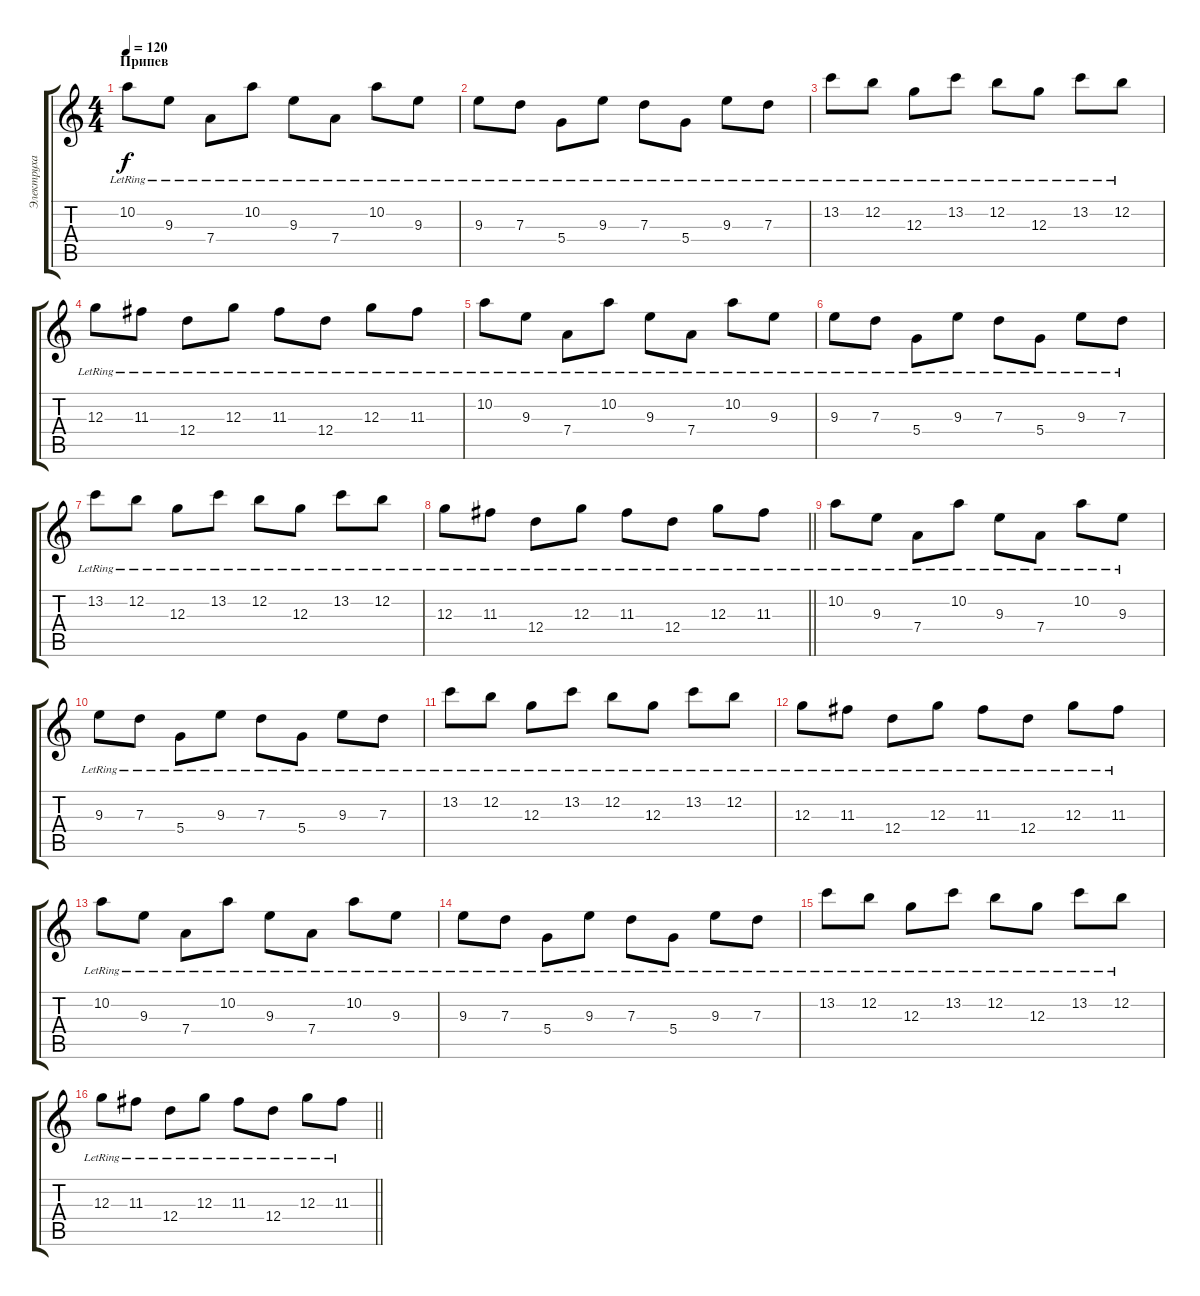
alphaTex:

\track ("Электруха" "Электруха") {instrument overdrivenguitar}
\staff {score tabs}
\tuning (E4 B3 G3 D3 A2 E2) {hide}
\ts (4 4)
\section ("" "Припев")
\tempo 120
\clef g2
\ks c
10.2{lr}.8{dy f} 9.3{lr}.8 7.4{lr}.8 10.2{lr}.8 9.3{lr}.8 7.4{lr}.8 10.2{lr}.8 9.3{lr}.8 |
9.3{lr}.8 7.3{lr}.8 5.4{lr}.8 9.3{lr}.8 7.3{lr}.8 5.4{lr}.8 9.3{lr}.8 7.3{lr}.8 |
13.2{lr}.8 12.2{lr}.8 12.3{lr}.8 13.2{lr}.8 12.2{lr}.8 12.3{lr}.8 13.2{lr}.8 12.2{lr}.8 |
12.3{lr}.8 11.3{lr}.8 12.4{lr}.8 12.3{lr}.8 11.3{lr}.8 12.4{lr}.8 12.3{lr}.8 11.3{lr}.8 |
10.2{lr}.8 9.3{lr}.8 7.4{lr}.8 10.2{lr}.8 9.3{lr}.8 7.4{lr}.8 10.2{lr}.8 9.3{lr}.8 |
9.3{lr}.8 7.3{lr}.8 5.4{lr}.8 9.3{lr}.8 7.3{lr}.8 5.4{lr}.8 9.3{lr}.8 7.3{lr}.8 |
13.2{lr}.8 12.2{lr}.8 12.3{lr}.8 13.2{lr}.8 12.2{lr}.8 12.3{lr}.8 13.2{lr}.8 12.2{lr}.8 |
\barLineRight lightlight
12.3{lr}.8 11.3{lr}.8 12.4{lr}.8 12.3{lr}.8 11.3{lr}.8 12.4{lr}.8 12.3{lr}.8 11.3{lr}.8 |
10.2{lr}.8 9.3{lr}.8 7.4{lr}.8 10.2{lr}.8 9.3{lr}.8 7.4{lr}.8 10.2{lr}.8 9.3{lr}.8 |
9.3{lr}.8 7.3{lr}.8 5.4{lr}.8 9.3{lr}.8 7.3{lr}.8 5.4{lr}.8 9.3{lr}.8 7.3{lr}.8 |
13.2{lr}.8 12.2{lr}.8 12.3{lr}.8 13.2{lr}.8 12.2{lr}.8 12.3{lr}.8 13.2{lr}.8 12.2{lr}.8 |
12.3{lr}.8 11.3{lr}.8 12.4{lr}.8 12.3{lr}.8 11.3{lr}.8 12.4{lr}.8 12.3{lr}.8 11.3{lr}.8 |
10.2{lr}.8 9.3{lr}.8 7.4{lr}.8 10.2{lr}.8 9.3{lr}.8 7.4{lr}.8 10.2{lr}.8 9.3{lr}.8 |
9.3{lr}.8 7.3{lr}.8 5.4{lr}.8 9.3{lr}.8 7.3{lr}.8 5.4{lr}.8 9.3{lr}.8 7.3{lr}.8 |
13.2{lr}.8 12.2{lr}.8 12.3{lr}.8 13.2{lr}.8 12.2{lr}.8 12.3{lr}.8 13.2{lr}.8 12.2{lr}.8 |
\barLineRight lightlight
12.3{lr}.8 11.3{lr}.8 12.4{lr}.8 12.3{lr}.8 11.3{lr}.8 12.4{lr}.8 12.3{lr}.8 11.3{lr}.8
